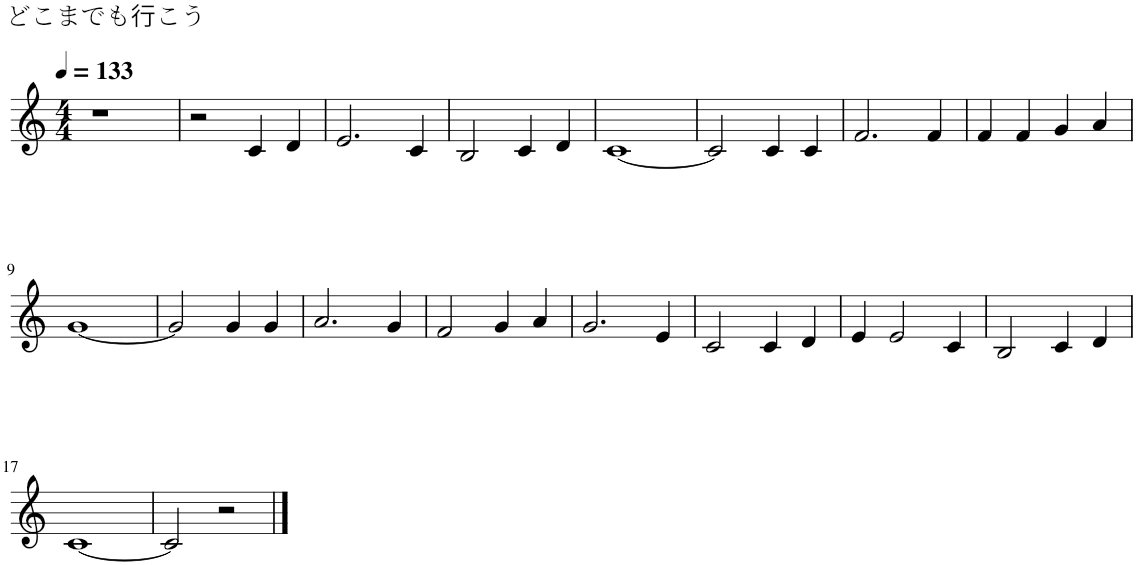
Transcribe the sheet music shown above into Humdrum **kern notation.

**kern
*part1
*staff1
*I"Grand Piano
*I'Pno.
*clefG2
*k[]
*M4/4
*MM133
=1
1r
=2
2r
4c/
4d/
=3
2.e/
4c/
=4
2B/
4c/
4d/
=5
[1c
=6
2c/]
4c/
4c/
=7
2.f/
4f/
=8
4f/
4f/
4g/
4a/
!!LO:LB:g=z
=9
[1g
=10
2g/]
4g/
4g/
=11
2.a/
4g/
=12
2f/
4g/
4a/
=13
2.g/
4e/
=14
2c/
4c/
4d/
=15
4e/
2e/
4c/
=16
2B/
4c/
4d/
!!LO:LB:g=z
=17
[1c
=18
2c/]
2r
==
*-
